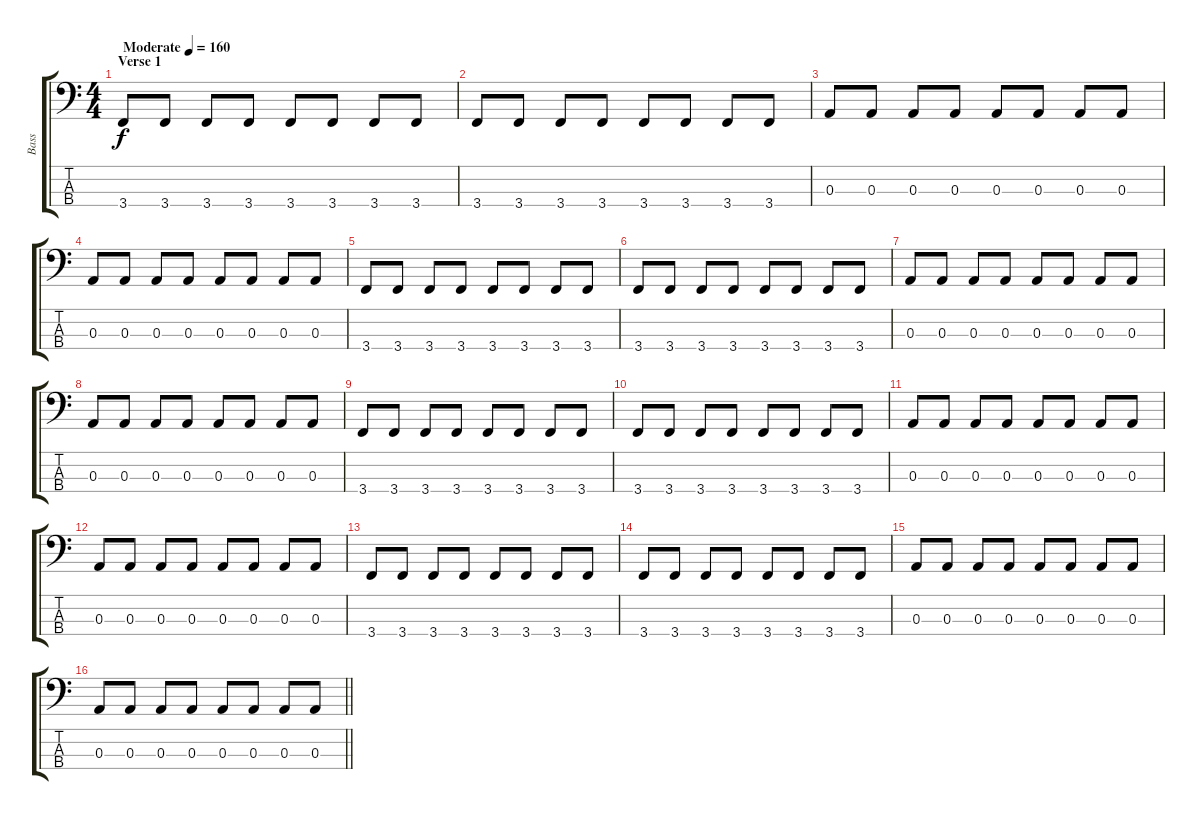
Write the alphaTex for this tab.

\track ("Bass" "Bass") {instrument electricbasspick}
\staff {score tabs}
\tuning (G2 D2 A1 D1) {hide}
\ts (4 4)
\section ("" "Verse 1")
\tempo (160 "Moderate")
\clef f4
\ks c
3.4.8{dy f instrument electricbasspick} 3.4.8 3.4.8 3.4.8 3.4.8 3.4.8 3.4.8 3.4.8 |
3.4.8 3.4.8 3.4.8 3.4.8 3.4.8 3.4.8 3.4.8 3.4.8 |
0.3.8 0.3.8 0.3.8 0.3.8 0.3.8 0.3.8 0.3.8 0.3.8 |
0.3.8 0.3.8 0.3.8 0.3.8 0.3.8 0.3.8 0.3.8 0.3.8 |
3.4.8 3.4.8 3.4.8 3.4.8 3.4.8 3.4.8 3.4.8 3.4.8 |
3.4.8 3.4.8 3.4.8 3.4.8 3.4.8 3.4.8 3.4.8 3.4.8 |
0.3.8 0.3.8 0.3.8 0.3.8 0.3.8 0.3.8 0.3.8 0.3.8 |
0.3.8 0.3.8 0.3.8 0.3.8 0.3.8 0.3.8 0.3.8 0.3.8 |
3.4.8 3.4.8 3.4.8 3.4.8 3.4.8 3.4.8 3.4.8 3.4.8 |
3.4.8 3.4.8 3.4.8 3.4.8 3.4.8 3.4.8 3.4.8 3.4.8 |
0.3.8 0.3.8 0.3.8 0.3.8 0.3.8 0.3.8 0.3.8 0.3.8 |
0.3.8 0.3.8 0.3.8 0.3.8 0.3.8 0.3.8 0.3.8 0.3.8 |
3.4.8 3.4.8 3.4.8 3.4.8 3.4.8 3.4.8 3.4.8 3.4.8 |
3.4.8 3.4.8 3.4.8 3.4.8 3.4.8 3.4.8 3.4.8 3.4.8 |
0.3.8 0.3.8 0.3.8 0.3.8 0.3.8 0.3.8 0.3.8 0.3.8 |
\barLineRight lightlight
0.3.8 0.3.8 0.3.8 0.3.8 0.3.8 0.3.8 0.3.8 0.3.8
